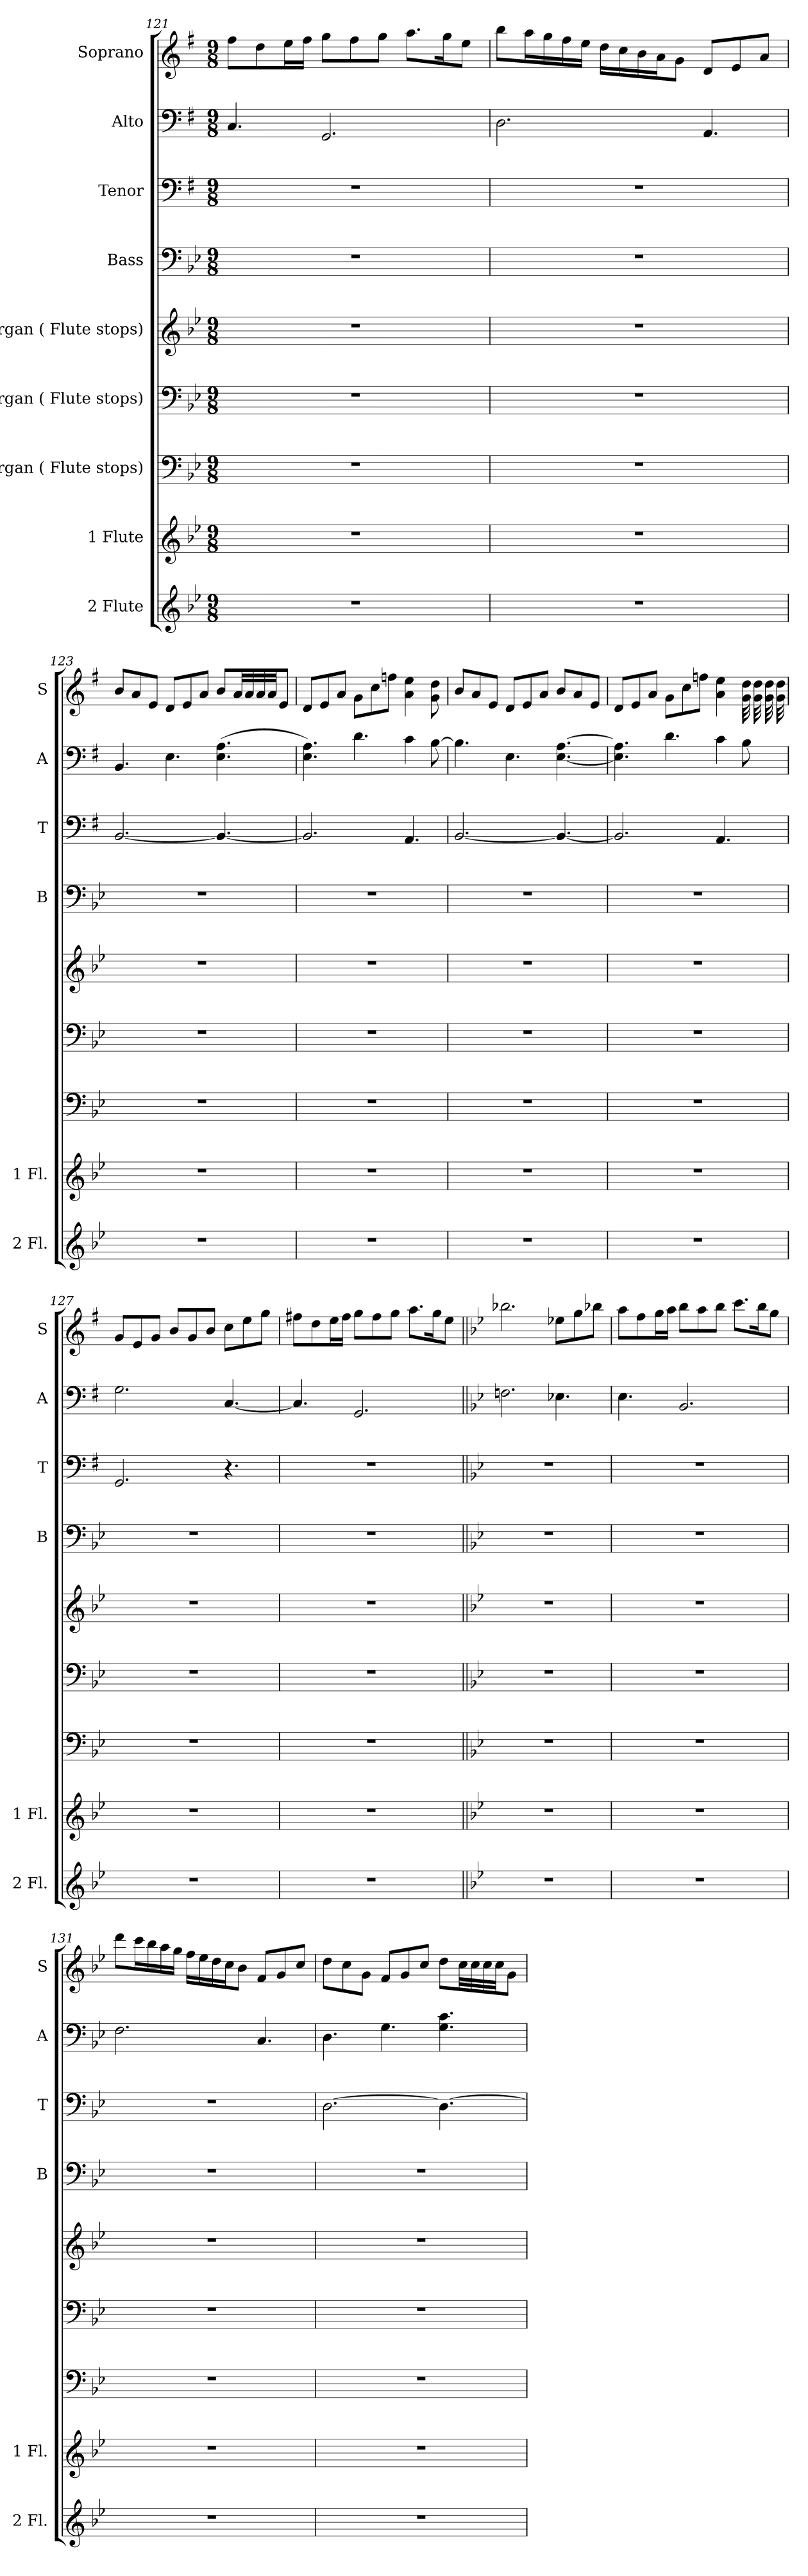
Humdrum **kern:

**kern	**kern	**kern	**kern	**kern	**kern	**kern	**kern	**kern
*part9	*part8	*part7	*part6	*part5	*part4	*part3	*part2	*part1
*staff9	*staff8	*staff7	*staff6	*staff5	*staff4	*staff3	*staff2	*staff1
*I"2 Flute	*I"1 Flute	*I"Organ ( Flute stops)	*I"Organ ( Flute stops)	*I"Organ ( Flute stops)	*I"Bass	*I"Tenor	*I"Alto	*I"Soprano
*I'2 Fl.	*I'1 Fl.	*	*	*	*I'B	*I'T	*I'A	*I'S
!!LO:LB:g=z
*clefG2	*clefG2	*clefF4	*clefF4	*clefG2	*clefF4	*clefF4	*clefF4	*clefG2
*	*	*	*	*	*	*ITrd-2c-3	*	*
*k[b-e-]	*k[b-e-]	*k[b-e-]	*k[b-e-]	*k[b-e-]	*k[b-e-]	*k[b-e-]	*k[f#]	*k[f#]
*B-:	*B-:	*B-:	*B-:	*B-:	*B-:	*B-:	*G:	*G:
*M9/8	*M9/8	*M9/8	*M9/8	*M9/8	*M9/8	*M9/8	*M9/8	*M9/8
=121	=121	=121	=121	=121	=121	=121	=121	=121
!	!	!	!	!	!	!LO:N:vis=1	!	!
8%9r	8%9r	8%9r	8%9r	8%9r	8%9r	8%9r	4.C/	8ff#\L
.	.	.	.	.	.	.	.	8dd\
.	.	.	.	.	.	.	.	16ee\L
.	.	.	.	.	.	.	.	16ff#\JJ
.	.	.	.	.	.	.	2.GG/	8gg\L
.	.	.	.	.	.	.	.	8ff#\
.	.	.	.	.	.	.	.	8gg\J
.	.	.	.	.	.	.	.	8.aa\L
.	.	.	.	.	.	.	.	16gg\k
.	.	.	.	.	.	.	.	8ee\J
=122	=122	=122	=122	=122	=122	=122	=122	=122
!	!	!	!	!	!	!LO:N:vis=1	!	!
8%9r	8%9r	8%9r	8%9r	8%9r	8%9r	8%9r	2.D\	8bb\L
.	.	.	.	.	.	.	.	16aa\L
.	.	.	.	.	.	.	.	16gg\
.	.	.	.	.	.	.	.	16ff#\
.	.	.	.	.	.	.	.	16ee\JJ
.	.	.	.	.	.	.	.	16dd\LL
.	.	.	.	.	.	.	.	16cc\
.	.	.	.	.	.	.	.	16b\
.	.	.	.	.	.	.	.	16a\J
.	.	.	.	.	.	.	.	8g\J
.	.	.	.	.	.	.	4.AA/	8d/L
.	.	.	.	.	.	.	.	8e/
.	.	.	.	.	.	.	.	8a/J
=123	=123	=123	=123	=123	=123	=123	=123	=123
8%9r	8%9r	8%9r	8%9r	8%9r	8%9r	[<2.D/	4.BB/	8b/L
.	.	.	.	.	.	.	.	8a/
.	.	.	.	.	.	.	.	8e/J
.	.	.	.	.	.	.	4.E\	8d/L
.	.	.	.	.	.	.	.	8e/
.	.	.	.	.	.	.	.	8a/J
.	.	.	.	.	.	4.D/_	(4.E\ 4.A\	8b/L
*	*	*	*	*	*	*	*	*tremolo
.	.	.	.	.	.	.	.	32a/
.	.	.	.	.	.	.	.	32a/
.	.	.	.	.	.	.	.	32a/
.	.	.	.	.	.	.	.	32a/
*	*	*	*	*	*	*	*	*Xtremolo
.	.	.	.	.	.	.	.	8e/J
!!LO:LB:g=z
=124	=124	=124	=124	=124	=124	=124	=124	=124
8%9r	8%9r	8%9r	8%9r	8%9r	8%9r	2.D/]	4.E\ 4.A\)	8d/L
.	.	.	.	.	.	.	.	8e/
.	.	.	.	.	.	.	.	8a/J
.	.	.	.	.	.	.	4.d\	8g\L
.	.	.	.	.	.	.	.	8cc\
.	.	.	.	.	.	.	.	8ffn\J
.	.	.	.	.	.	4.C/	4c\	4a\ 4ee\
.	.	.	.	.	.	.	[>8B\	8g\ 8dd\
=125	=125	=125	=125	=125	=125	=125	=125	=125
8%9r	8%9r	8%9r	8%9r	8%9r	8%9r	[<2.D/	4.B\]	8b/L
.	.	.	.	.	.	.	.	8a/
.	.	.	.	.	.	.	.	8e/J
.	.	.	.	.	.	.	4.E\	8d/L
.	.	.	.	.	.	.	.	8e/
.	.	.	.	.	.	.	.	8a/J
.	.	.	.	.	.	4.D/_	[<4.E\ [>4.A\	8b/L
.	.	.	.	.	.	.	.	8a/
.	.	.	.	.	.	.	.	8e/J
=126	=126	=126	=126	=126	=126	=126	=126	=126
8%9r	8%9r	8%9r	8%9r	8%9r	8%9r	2.D/]	4.E\] 4.A\]	8d/L
.	.	.	.	.	.	.	.	8e/
.	.	.	.	.	.	.	.	8a/J
.	.	.	.	.	.	.	4.d\	8g\L
.	.	.	.	.	.	.	.	8cc\
.	.	.	.	.	.	.	.	8ffn\J
.	.	.	.	.	.	4.C/	4c\	4a\ 4ee\
*	*	*	*	*	*	*	*	*tremolo
.	.	.	.	.	.	.	8B\	32g\ 32dd\
.	.	.	.	.	.	.	.	32g\ 32dd\
.	.	.	.	.	.	.	.	32g\ 32dd\
.	.	.	.	.	.	.	.	32g\ 32dd\
*	*	*	*	*	*	*	*	*Xtremolo
!!LO:PB:g=z
=127	=127	=127	=127	=127	=127	=127	=127	=127
8%9r	8%9r	8%9r	8%9r	8%9r	8%9r	2.BB-/	2.G\	8g/L
.	.	.	.	.	.	.	.	8e/
.	.	.	.	.	.	.	.	8g/J
.	.	.	.	.	.	.	.	8b/L
.	.	.	.	.	.	.	.	8g/
.	.	.	.	.	.	.	.	8b/J
.	.	.	.	.	.	4.r	[<4.C/	8cc\L
.	.	.	.	.	.	.	.	8ee\
.	.	.	.	.	.	.	.	8gg\J
=128	=128	=128	=128	=128	=128	=128	=128	=128
!	!	!	!	!	!	!LO:N:vis=1	!	!
8%9r	8%9r	8%9r	8%9r	8%9r	8%9r	8%9r	4.C/]	8ff#X\L
.	.	.	.	.	.	.	.	8dd\
.	.	.	.	.	.	.	.	16ee\L
.	.	.	.	.	.	.	.	16ff#\JJ
.	.	.	.	.	.	.	2.GG/	8gg\L
.	.	.	.	.	.	.	.	8ff#\
.	.	.	.	.	.	.	.	8gg\J
.	.	.	.	.	.	.	.	8.aa\L
.	.	.	.	.	.	.	.	16gg\k
.	.	.	.	.	.	.	.	8ee\J
=129||	=129||	=129||	=129||	=129||	=129||	=129||	=129||	=129||
*	*	*	*	*	*	*k[b-e-a-d-g-]	*k[b-e-]	*k[b-e-]
*	*	*	*	*	*	*D-:	*B-:	*B-:
!	!	!	!	!	!	!LO:N:vis=1	!	!
8%9r	8%9r	8%9r	8%9r	8%9r	8%9r	8%9r	2.Fn\	2.bb-X\
.	.	.	.	.	.	.	4.E-X\	8ee-X\L
.	.	.	.	.	.	.	.	8gg\
.	.	.	.	.	.	.	.	8bb-X>\J
!!LO:LB:g=z
=130	=130	=130	=130	=130	=130	=130	=130	=130
!	!	!	!	!	!	!LO:N:vis=1	!	!
8%9r	8%9r	8%9r	8%9r	8%9r	8%9r	8%9r	4.E-\	8aa\L
.	.	.	.	.	.	.	.	8ff\
.	.	.	.	.	.	.	.	16gg\L
.	.	.	.	.	.	.	.	16aa\JJ
.	.	.	.	.	.	.	2.BB-/	8bb-\L
.	.	.	.	.	.	.	.	8aa\
.	.	.	.	.	.	.	.	8bb-\J
.	.	.	.	.	.	.	.	8.ccc\L
.	.	.	.	.	.	.	.	16bb-\k
.	.	.	.	.	.	.	.	8gg\J
=131	=131	=131	=131	=131	=131	=131	=131	=131
!	!	!	!	!	!	!LO:N:vis=1	!	!
8%9r	8%9r	8%9r	8%9r	8%9r	8%9r	8%9r	2.F\	8ddd\L
.	.	.	.	.	.	.	.	16ccc\L
.	.	.	.	.	.	.	.	16bb-\
.	.	.	.	.	.	.	.	16aa\
.	.	.	.	.	.	.	.	16gg\JJ
.	.	.	.	.	.	.	.	16ff\LL
.	.	.	.	.	.	.	.	16ee-\
.	.	.	.	.	.	.	.	16dd\
.	.	.	.	.	.	.	.	16cc\J
.	.	.	.	.	.	.	.	8b-\J
.	.	.	.	.	.	.	4.C/	8f/L
.	.	.	.	.	.	.	.	8g/
.	.	.	.	.	.	.	.	8cc/J
=132	=132	=132	=132	=132	=132	=132	=132	=132
8%9r	8%9r	8%9r	8%9r	8%9r	8%9r	[>2.F\	4.D\	8dd\L
.	.	.	.	.	.	.	.	8cc\
.	.	.	.	.	.	.	.	8g\J
.	.	.	.	.	.	.	4.G\	8f/L
.	.	.	.	.	.	.	.	8g/
.	.	.	.	.	.	.	.	8cc/J
.	.	.	.	.	.	4.F\_	4.G\ 4.c\	8dd\L
*	*	*	*	*	*	*	*	*tremolo
.	.	.	.	.	.	.	.	32cc\
.	.	.	.	.	.	.	.	32cc\
.	.	.	.	.	.	.	.	32cc\
.	.	.	.	.	.	.	.	32cc\
*	*	*	*	*	*	*	*	*Xtremolo
.	.	.	.	.	.	.	.	8g\J
=	=	=	=	=	=	=	=	=
*-	*-	*-	*-	*-	*-	*-	*-	*-
